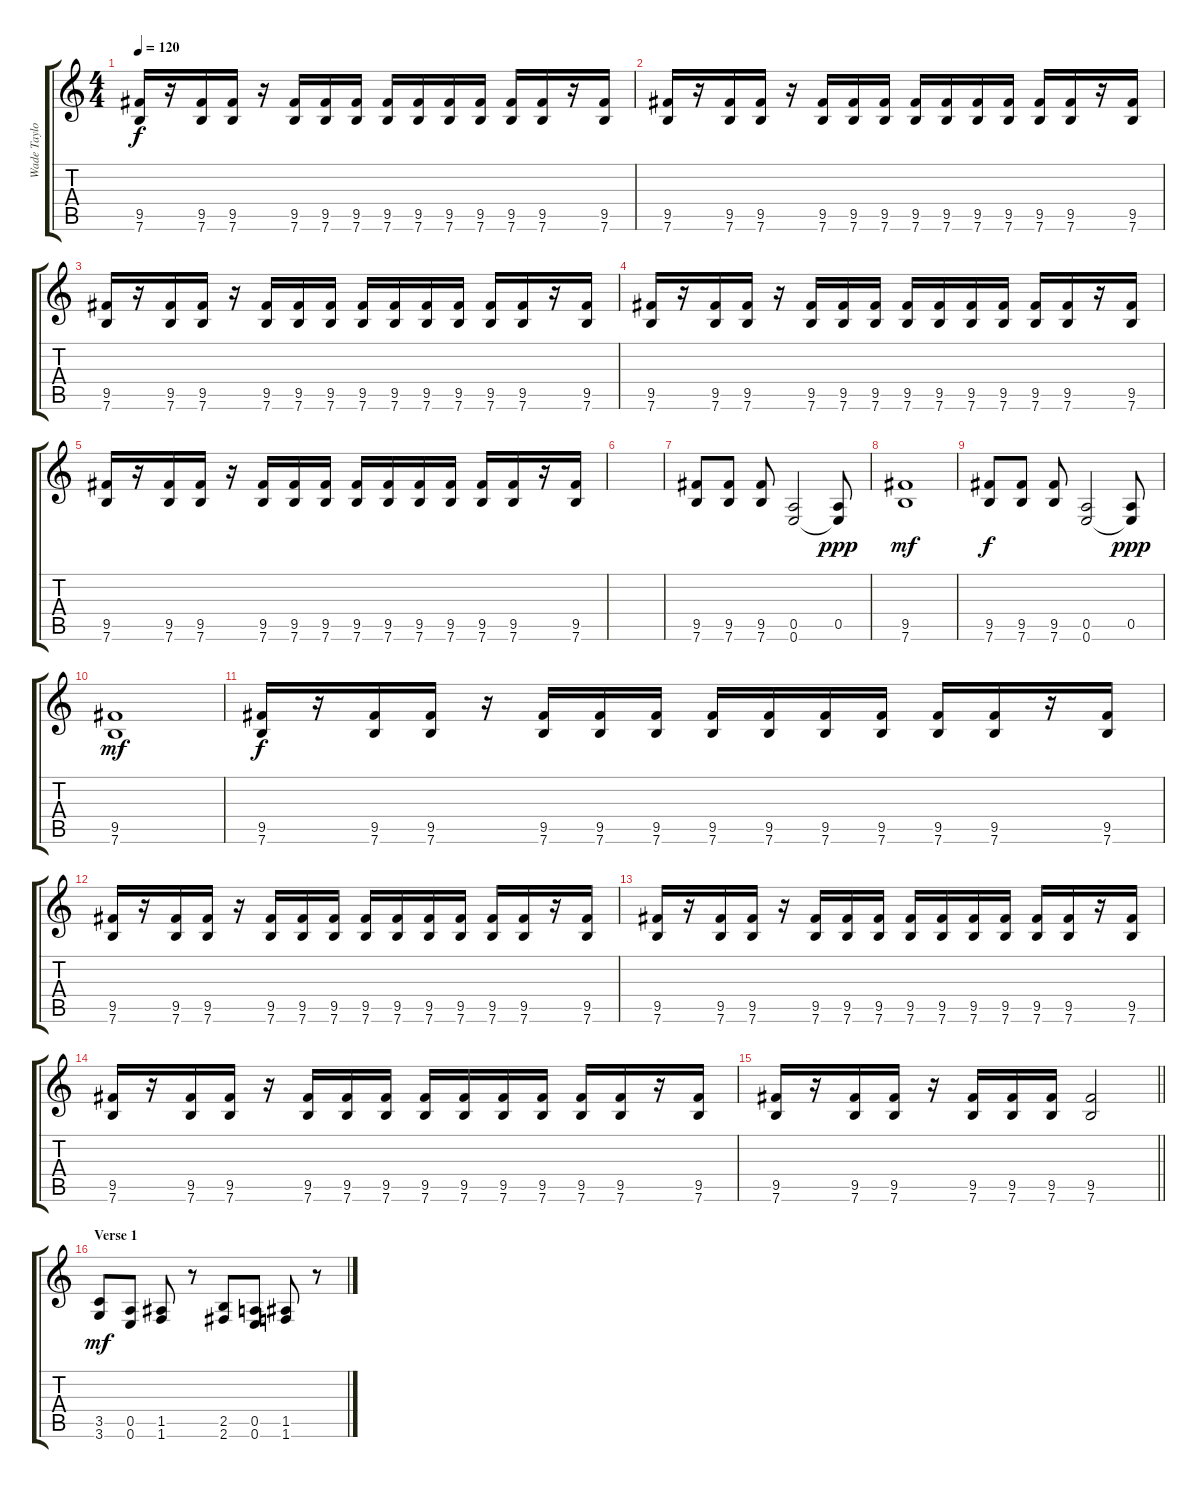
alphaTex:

\track ("Wade Taylor" "Wade Taylo") {instrument overdrivenguitar}
\staff {score tabs}
\tuning (E4 B3 G3 D3 A2 E2) {hide}
\ts (4 4)
\tempo 120
\clef g2
\ks c
(9.5 7.6).16{dy f} r.16 (9.5 7.6).16 (9.5 7.6).16 r.16 (9.5 7.6).16 (9.5 7.6).16 (9.5 7.6).16 (9.5 7.6).16 (9.5 7.6).16 (9.5 7.6).16 (9.5 7.6).16 (9.5 7.6).16 (9.5 7.6).16 r.16 (9.5 7.6).16 |
(9.5 7.6).16 r.16 (9.5 7.6).16 (9.5 7.6).16 r.16 (9.5 7.6).16 (9.5 7.6).16 (9.5 7.6).16 (9.5 7.6).16 (9.5 7.6).16 (9.5 7.6).16 (9.5 7.6).16 (9.5 7.6).16 (9.5 7.6).16 r.16 (9.5 7.6).16 |
(9.5 7.6).16 r.16 (9.5 7.6).16 (9.5 7.6).16 r.16 (9.5 7.6).16 (9.5 7.6).16 (9.5 7.6).16 (9.5 7.6).16 (9.5 7.6).16 (9.5 7.6).16 (9.5 7.6).16 (9.5 7.6).16 (9.5 7.6).16 r.16 (9.5 7.6).16 |
(9.5 7.6).16 r.16 (9.5 7.6).16 (9.5 7.6).16 r.16 (9.5 7.6).16 (9.5 7.6).16 (9.5 7.6).16 (9.5 7.6).16 (9.5 7.6).16 (9.5 7.6).16 (9.5 7.6).16 (9.5 7.6).16 (9.5 7.6).16 r.16 (9.5 7.6).16 |
(9.5 7.6).16 r.16 (9.5 7.6).16 (9.5 7.6).16 r.16 (9.5 7.6).16 (9.5 7.6).16 (9.5 7.6).16 (9.5 7.6).16 (9.5 7.6).16 (9.5 7.6).16 (9.5 7.6).16 (9.5 7.6).16 (9.5 7.6).16 r.16 (9.5 7.6).16 |
|
(9.5 7.6).8 (9.5 7.6).8 (9.5 7.6).8 (0.5 0.6).2 (0.5 0.6{t}).8{dy ppp} |
(9.5 7.6).1{dy mf} |
(9.5 7.6).8{dy f} (9.5 7.6).8 (9.5 7.6).8 (0.5 0.6).2 (0.5 0.6{t}).8{dy ppp} |
(9.5 7.6).1{dy mf} |
(9.5 7.6).16{dy f} r.16 (9.5 7.6).16 (9.5 7.6).16 r.16 (9.5 7.6).16 (9.5 7.6).16 (9.5 7.6).16 (9.5 7.6).16 (9.5 7.6).16 (9.5 7.6).16 (9.5 7.6).16 (9.5 7.6).16 (9.5 7.6).16 r.16 (9.5 7.6).16 |
(9.5 7.6).16 r.16 (9.5 7.6).16 (9.5 7.6).16 r.16 (9.5 7.6).16 (9.5 7.6).16 (9.5 7.6).16 (9.5 7.6).16 (9.5 7.6).16 (9.5 7.6).16 (9.5 7.6).16 (9.5 7.6).16 (9.5 7.6).16 r.16 (9.5 7.6).16 |
(9.5 7.6).16 r.16 (9.5 7.6).16 (9.5 7.6).16 r.16 (9.5 7.6).16 (9.5 7.6).16 (9.5 7.6).16 (9.5 7.6).16 (9.5 7.6).16 (9.5 7.6).16 (9.5 7.6).16 (9.5 7.6).16 (9.5 7.6).16 r.16 (9.5 7.6).16 |
(9.5 7.6).16 r.16 (9.5 7.6).16 (9.5 7.6).16 r.16 (9.5 7.6).16 (9.5 7.6).16 (9.5 7.6).16 (9.5 7.6).16 (9.5 7.6).16 (9.5 7.6).16 (9.5 7.6).16 (9.5 7.6).16 (9.5 7.6).16 r.16 (9.5 7.6).16 |
\barLineRight lightlight
(9.5 7.6).16 r.16 (9.5 7.6).16 (9.5 7.6).16 r.16 (9.5 7.6).16 (9.5 7.6).16 (9.5 7.6).16 (9.5 7.6).2 |
\section ("" "Verse 1")
(3.5 3.6).8{dy mf} (0.5 0.6).8 (1.5 1.6).8 r.8 (2.5 2.6).8 (0.5 0.6).8 (1.5 1.6).8 r.8
